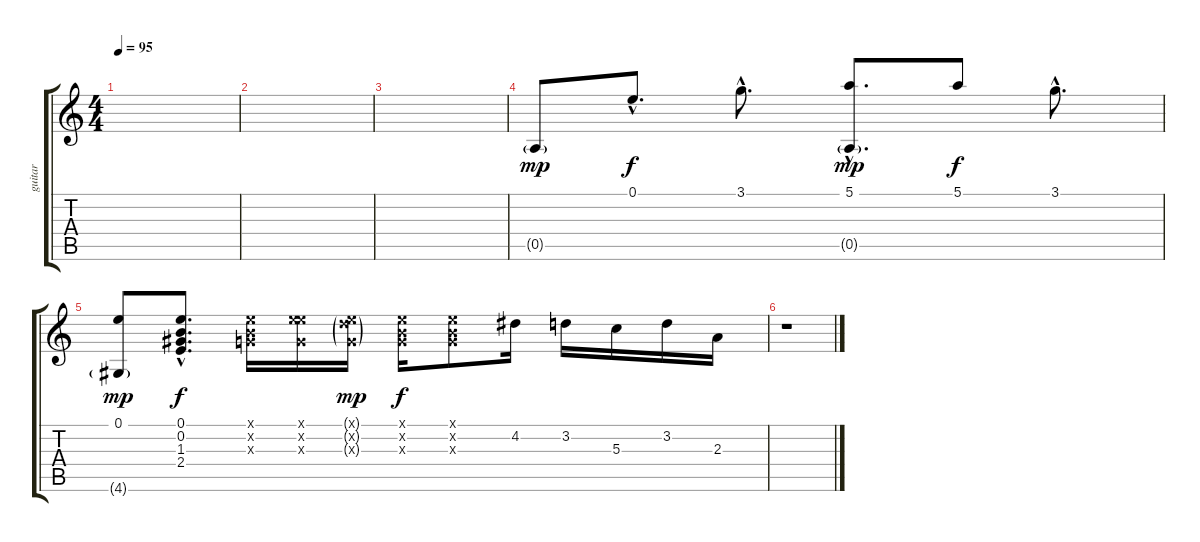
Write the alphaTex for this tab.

\track ("guitar" "guitar") {instrument electricguitarclean}
\staff {score tabs}
\tuning (E4 B3 G3 D3 A2 E2) {hide}
\ts (4 4)
\tempo 95
\clef g2
\ks c
|
|
|
0.5{g}.8{dy mp} 0.1{hac}.8{d dy f} 3.1{hac}.8{d} (5.1{hac} 0.5{g hac}).8{d dy mp} 5.1.8{dy f} 3.1{hac}.8{d} |
(0.1 4.6{g}).8{dy mp} (0.1{hac} 0.2{hac} 1.3{hac} 2.4{hac}).8{d dy f} (0.1{x} 0.2{x} 0.3{x}).16 (0.1{x} 5.2{x} 0.3{x}).16 (0.1{g x} 3.2{g x} 0.3{g x}).16{dy mp} (0.1{x} 0.2{x} 0.3{x}).16{dy f} (0.1{x} 0.2{x} 0.3{x}).8 4.2.16 3.2.16 5.3.16 3.2.16 2.3.16 |
r.1
